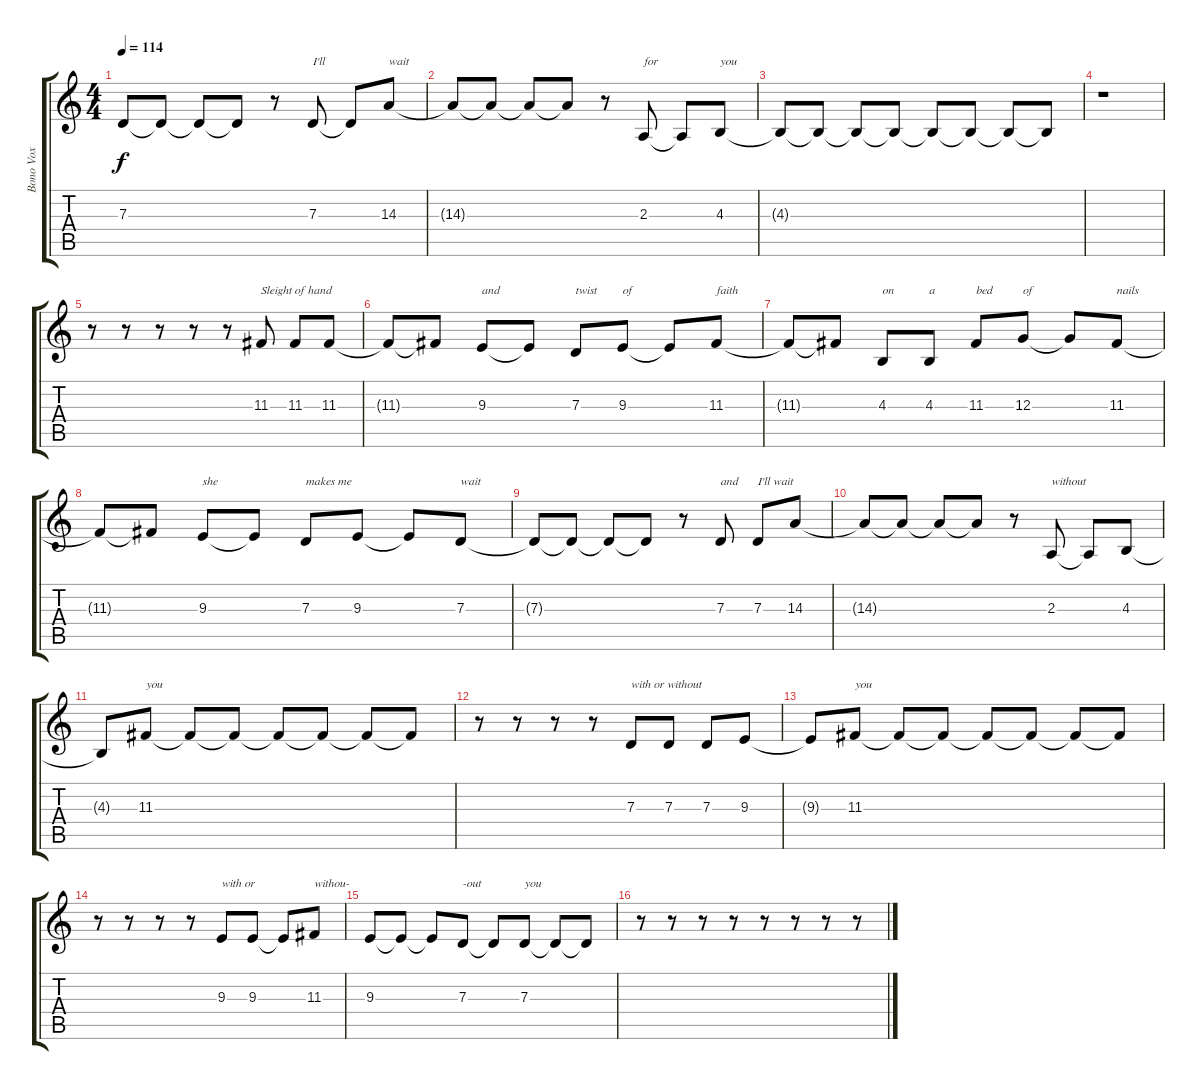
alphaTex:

\track ("Bono Vox " "Bono Vox ") {instrument acousticgrandpiano}
\staff {score tabs}
\tuning (E4 B3 G3 D3 A2 E2) {hide}
\ts (4 4)
\tempo 114
\clef g2
\ks c
7.3{t}.8{dy f} 7.3{t}.8 7.3{t}.8 7.3{t}.8 r.8 7.3.8{txt "I'll"} 7.3{t}.8 14.3.8{txt "wait"} |
14.3{t}.8 14.3{t}.8 14.3{t}.8 14.3{t}.8 r.8 2.3.8{txt "for"} 2.3{t}.8 4.3.8{txt "you"} |
4.3{t}.8 4.3{t}.8 4.3{t}.8 4.3{t}.8 4.3{t}.8 4.3{t}.8 4.3{t}.8 4.3{t}.8 |
r.1 |
r.8 r.8 r.8 r.8 r.8 11.3.8{txt "Sleight of hand"} 11.3.8 11.3.8 |
11.3{t}.8 11.3{t}.8 9.3.8{txt "and"} 9.3{t}.8 7.3.8{txt "twist"} 9.3.8{txt "of"} 9.3{t}.8 11.3.8{txt "faith"} |
11.3{t}.8 11.3{t}.8 4.3.8{txt "on"} 4.3.8{txt "a"} 11.3.8{txt "bed"} 12.3.8{txt "of"} 12.3{t}.8 11.3.8{txt "nails"} |
11.3{t}.8 11.3{t}.8 9.3.8{txt "she"} 9.3{t}.8 7.3.8{txt "makes me"} 9.3.8 9.3{t}.8 7.3.8{txt "wait"} |
7.3{t}.8 7.3{t}.8 7.3{t}.8 7.3{t}.8 r.8 7.3.8{txt "and"} 7.3.8{txt "I'll wait"} 14.3.8 |
14.3{t}.8 14.3{t}.8 14.3{t}.8 14.3{t}.8 r.8 2.3.8{txt "without"} 2.3{t}.8 4.3.8 |
4.3{t}.8 11.3.8{txt "you"} 11.3{t}.8 11.3{t}.8 11.3{t}.8 11.3{t}.8 11.3{t}.8 11.3{t}.8 |
r.8 r.8 r.8 r.8 7.3.8{txt "with or without"} 7.3.8 7.3.8 9.3.8 |
9.3{t}.8 11.3.8{txt "you"} 11.3{t}.8 11.3{t}.8 11.3{t}.8 11.3{t}.8 11.3{t}.8 11.3{t}.8 |
r.8 r.8 r.8 r.8 9.3.8{txt "with or"} 9.3.8 9.3{t}.8 11.3.8{txt "withou-"} |
9.3.8 9.3{t}.8 9.3{t}.8 7.3.8{txt "-out"} 7.3{t}.8 7.3.8{txt "you"} 7.3{t}.8 7.3{t}.8 |
r.8 r.8 r.8 r.8 r.8 r.8 r.8 r.8
